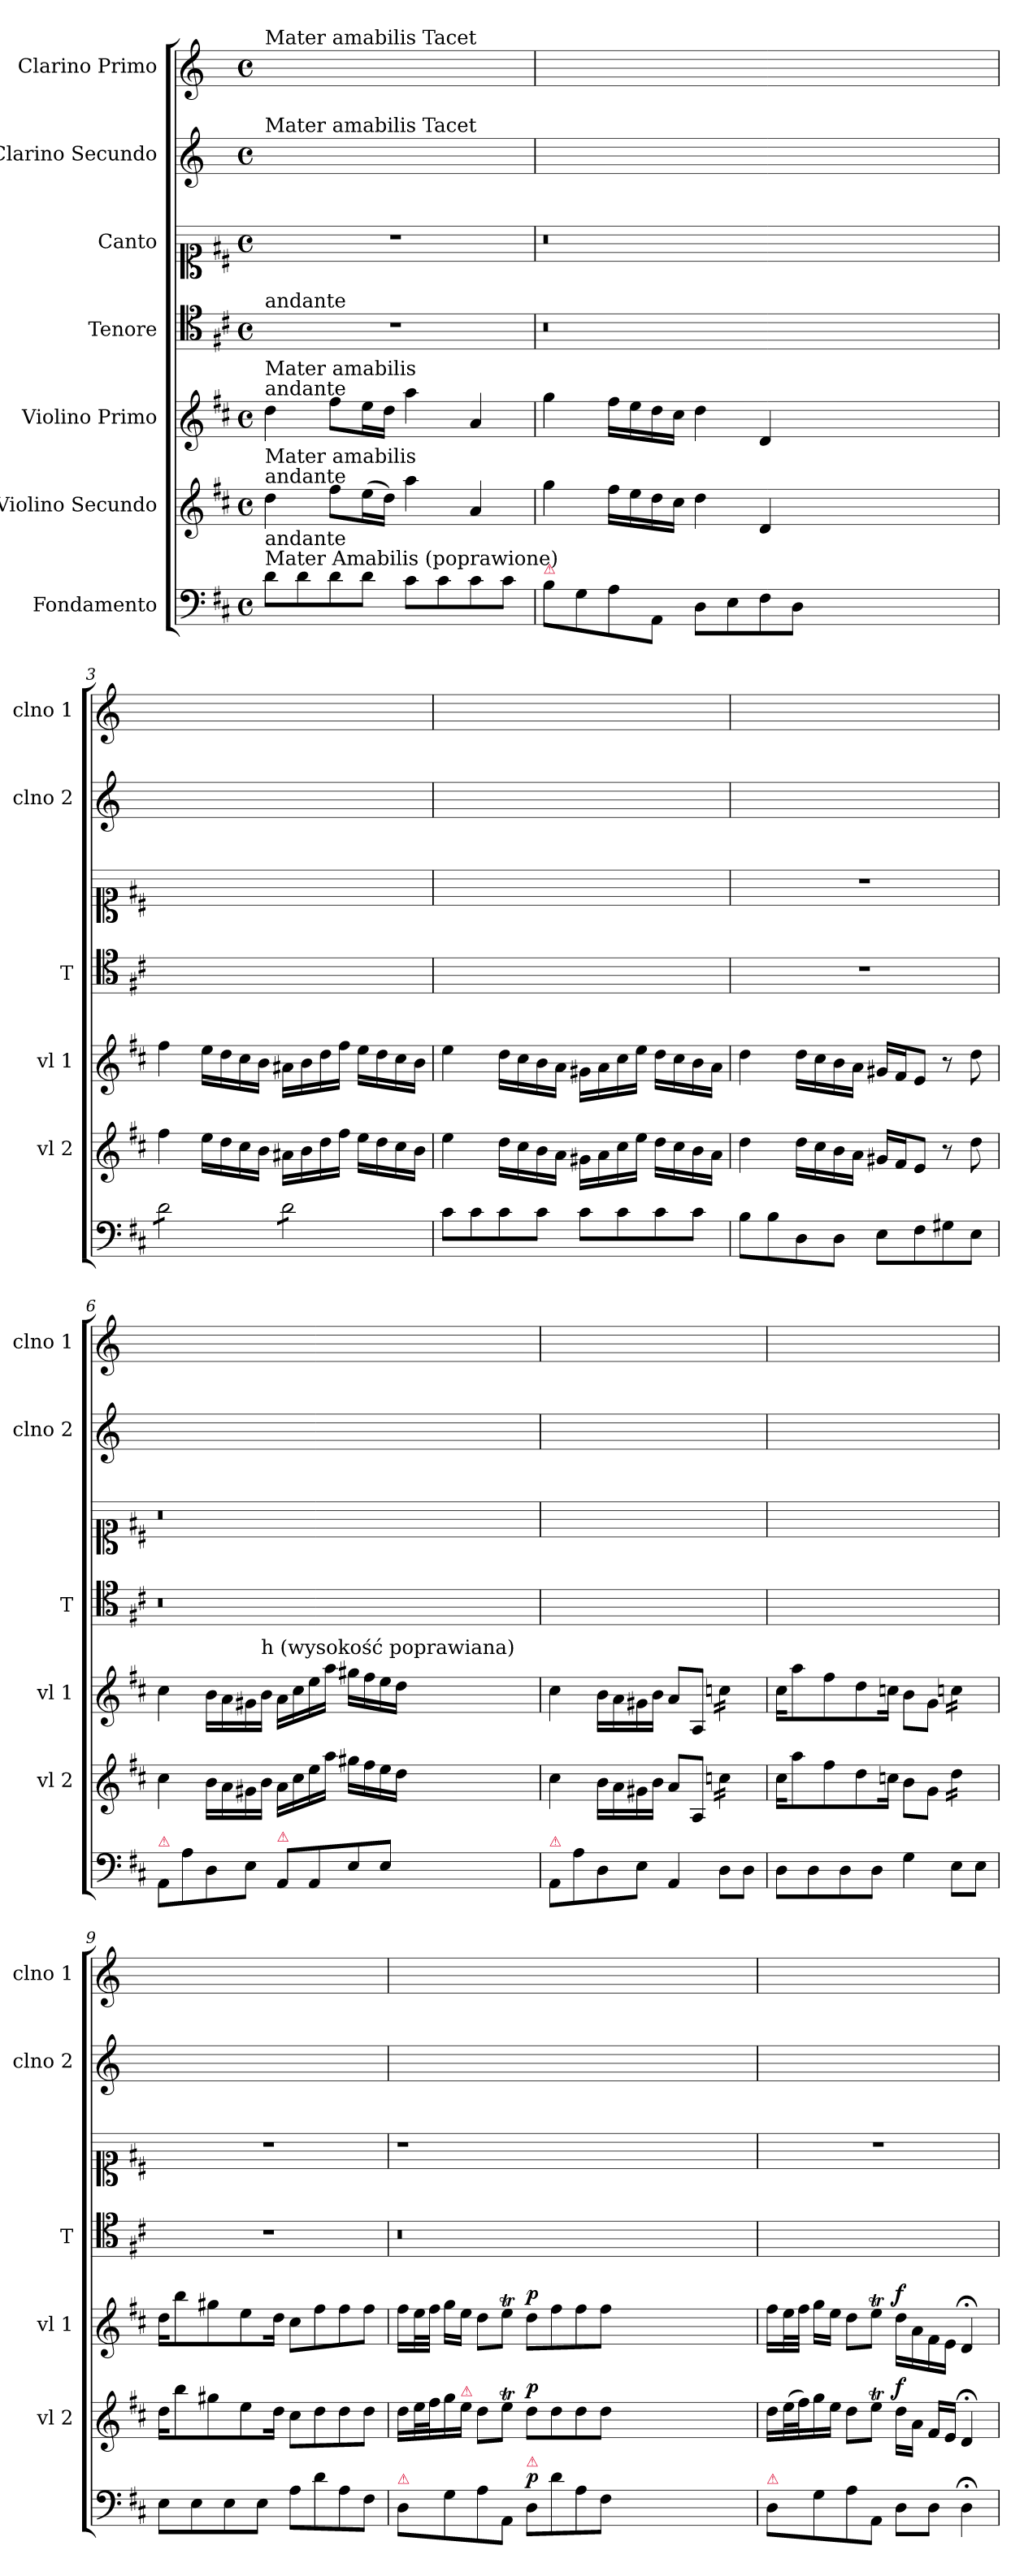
**kern	**dynam	**kern	**dynam	**kern	**dynam	**kern	**kern	**kern	**kern
*part7	*part7	*part6	*part6	*part5	*part5	*part4	*part3	*part2	*part1
*staff7	*staff7	*staff6	*staff6	*staff5	*staff5	*staff4	*staff3	*staff2	*staff1
*I"Fondamento	*	*I"Violino Secundo	*	*I"Violino Primo	*	*I"Tenore	*I"Canto	*I"Clarino Secundo	*I"Clarino Primo
*	*	*I'vl 2	*	*I'vl 1	*	*I'T	*	*I'clno 2	*I'clno 1
*clefF4	*	*clefG2	*	*clefG2	*	*clefC4	*clefC1	*clefG2	*clefG2
*	*	*	*	*	*	*	*	*ITrd-1c-2	*ITrd-1c-2
*k[f#c#]	*	*k[f#c#]	*	*k[f#c#]	*	*k[f#c#]	*k[f#c#]	*k[f#c#]	*k[f#c#]
*D:	*	*D:	*	*D:	*	*D:	*D:	*D:	*D:
*M4/4	*	*M4/4	*	*M4/4	*	*M4/4	*M4/4	*M4/4	*M4/4
*met(c)	*	*met(c)	*	*met(c)	*	*met(c)	*met(c)	*met(c)	*met(c)
=1	=1	=1	=1	=1	=1	=1	=1	=1	=1
!	!	!	!	!	!	!	!	!	!LO:TX:a:t=Mater amabilis Tacet
!	!	!	!	!	!	!	!	!LO:TX:a:t=Mater amabilis Tacet	!
!	!	!	!	!	!	!LO:TX:a:t=andante	!	!	!
!	!	!	!	!LO:TX:a:t=andante	!	!	!	!	!
!	!	!	!	!LO:TX:a:t=Mater amabilis	!	!	!	!	!
!	!	!LO:TX:a:t=andante	!	!	!	!	!	!	!
!	!	!LO:TX:a:t=Mater amabilis	!	!	!	!	!	!	!
!LO:TX:a:t=Mater Amabilis (poprawione)	!	!	!	!	!	!	!	!	!
!LO:TX:a:t=andante	!	!	!	!	!	!	!	!	!
8d\L	.	4dd\	.	4dd\	.	1r	1r	1ryy	1ryy
8d\	.	.	.	.	.	.	.	.	.
8d\	.	8ff#\L	.	8ff#\L	.	.	.	.	.
8d\J	.	(16ee\L	.	16ee\L	.	.	.	.	.
.	.	16dd\JJ)	.	16dd\JJ	.	.	.	.	.
8c#\L	.	4aa\	.	4aa\	.	.	.	.	.
8c#\	.	.	.	.	.	.	.	.	.
8c#\	.	4a/	.	4a/	.	.	.	.	.
8c#\J	.	.	.	.	.	.	.	.	.
=2	=2	=2	=2	=2	=2	=2	=2	=2	=2
!LO:TX:a:color=crimson:t=⚠	!	!	!	!	!	!	!	!	!
8B\L	.	4gg\	.	4gg\	.	0.r	0.r	1ryy	1ryy
8G\	.	.	.	.	.	.	.	.	.
8A\	.	16ff#\LL	.	16ff#\LL	.	.	.	.	.
.	.	16ee\	.	16ee\	.	.	.	.	.
8AA/J	.	16dd\	.	16dd\	.	.	.	.	.
.	.	16cc#\JJ	.	16cc#\JJ	.	.	.	.	.
8D\L	.	4dd\	.	4dd\	.	.	.	.	.
8E\	.	.	.	.	.	.	.	.	.
8F#\	.	4d/	.	4d/	.	.	.	.	.
8D\J	.	.	.	.	.	.	.	.	.
0ryy	.	0ryy	.	0ryy	.	.	.	0ryy	0ryy
=3	=3	=3	=3	=3	=3	=3	=3	=3	=3
*tremolo	*	*	*	*	*	*	*	*	*
8d\L	.	4ff#\	.	4ff#\	.	1ryy	1ryy	1ryy	1ryy
8d\	.	.	.	.	.	.	.	.	.
8d\	.	16ee\LL	.	16ee\LL	.	.	.	.	.
.	.	16dd\	.	16dd\	.	.	.	.	.
8d\J	.	16cc#\	.	16cc#\	.	.	.	.	.
.	.	16b\JJ	.	16b\JJ	.	.	.	.	.
8d\L	.	16a#X\LL	.	16a#X\LL	.	.	.	.	.
.	.	16b\	.	16b\	.	.	.	.	.
8d\	.	16dd\	.	16dd\	.	.	.	.	.
.	.	16ff#\JJ	.	16ff#\JJ	.	.	.	.	.
8d\	.	16ee\LL	.	16ee\LL	.	.	.	.	.
.	.	16dd\	.	16dd\	.	.	.	.	.
8d\J	.	16cc#\	.	16cc#\	.	.	.	.	.
*Xtremolo	*	*	*	*	*	*	*	*	*
.	.	16b\JJ	.	16b\JJ	.	.	.	.	.
=4	=4	=4	=4	=4	=4	=4	=4	=4	=4
8c#\L	.	4ee\	.	4ee\	.	1ryy	1ryy	1ryy	1ryy
8c#\	.	.	.	.	.	.	.	.	.
8c#\	.	16dd\LL	.	16dd\LL	.	.	.	.	.
.	.	16cc#\	.	16cc#\	.	.	.	.	.
8c#\J	.	16b\	.	16b\	.	.	.	.	.
.	.	16a\JJ	.	16a\JJ	.	.	.	.	.
8c#\L	.	16g#X\LL	.	16g#X\LL	.	.	.	.	.
.	.	16a\	.	16a\	.	.	.	.	.
8c#\	.	16cc#\	.	16cc#\	.	.	.	.	.
.	.	16ee\JJ	.	16ee\JJ	.	.	.	.	.
8c#\	.	16dd\LL	.	16dd\LL	.	.	.	.	.
.	.	16cc#\	.	16cc#\	.	.	.	.	.
8c#\J	.	16b\	.	16b\	.	.	.	.	.
.	.	16a\JJ	.	16a\JJ	.	.	.	.	.
=5	=5	=5	=5	=5	=5	=5	=5	=5	=5
8B\L	.	4dd\	.	4dd\	.	1r	1r	1ryy	1ryy
8B\	.	.	.	.	.	.	.	.	.
8D\	.	16dd\LL	.	16dd\LL	.	.	.	.	.
.	.	16cc#\	.	16cc#\	.	.	.	.	.
8D\J	.	16b\	.	16b\	.	.	.	.	.
.	.	16a\JJ	.	16a\JJ	.	.	.	.	.
8E\L	.	16g#X/LL	.	16g#X/LL	.	.	.	.	.
.	.	16f#/J	.	16f#/J	.	.	.	.	.
8F#\	.	8e/J	.	8e/J	.	.	.	.	.
8G#X\	.	8r	.	8r	.	.	.	.	.
8E\J	.	8dd\	.	8dd\	.	.	.	.	.
=6	=6	=6	=6	=6	=6	=6	=6	=6	=6
!LO:TX:a:color=crimson:t=⚠	!	!	!	!	!	!	!	!	!
8AA/L	.	4cc#\	.	4cc#\	.	0.r	0.r	1ryy	1ryy
8A\	.	.	.	.	.	.	.	.	.
8D\	.	16b\LL	.	16b\LL	.	.	.	.	.
.	.	16a\	.	16a\	.	.	.	.	.
8E\J	.	16g#X\	.	16g#X\	.	.	.	.	.
!	!	!	!	!LO:TX:a:t=h (wysokość poprawiana)	!	!	!	!	!
.	.	16b\JJ	.	16b\JJ	.	.	.	.	.
!LO:TX:a:color=crimson:t=⚠	!	!	!	!	!	!	!	!	!
8AA/L	.	16a\LL	.	16a\LL	.	.	.	.	.
.	.	16cc#\	.	16cc#\	.	.	.	.	.
8AA/	.	16ee\	.	16ee\	.	.	.	.	.
.	.	16aa\JJ	.	16aa\JJ	.	.	.	.	.
8E\	.	16gg#X\LL	.	16gg#X\LL	.	.	.	.	.
.	.	16ff#\	.	16ff#\	.	.	.	.	.
8E\J	.	16ee\	.	16ee\	.	.	.	.	.
.	.	16dd\JJ	.	16dd\JJ	.	.	.	.	.
0ryy	.	0ryy	.	0ryy	.	.	.	0ryy	0ryy
=7	=7	=7	=7	=7	=7	=7	=7	=7	=7
!LO:TX:a:color=crimson:t=⚠	!	!	!	!	!	!	!	!	!
8AA/L	.	4cc#\	.	4cc#\	.	1ryy	1ryy	1ryy	1ryy
8A\	.	.	.	.	.	.	.	.	.
8D\	.	16b\LL	.	16b\LL	.	.	.	.	.
.	.	16a\	.	16a\	.	.	.	.	.
8E\J	.	16g#X\	.	16g#X\	.	.	.	.	.
.	.	16b\JJ	.	16b\JJ	.	.	.	.	.
4AA/	.	8a/L	.	8a/L	.	.	.	.	.
.	.	8A/J	.	8A/J	.	.	.	.	.
!	!	!	!	!LO:TX:a:color=crimson:t=⚠	!	!	!	!	!
*	*	*tremolo	*	*	*	*	*	*	*
*	*	*	*	*tremolo	*	*	*	*	*
8D\L	.	16ccn\LL	.	16ccn\LL	.	.	.	.	.
.	.	16ccn\	.	16ccn\	.	.	.	.	.
8D\J	.	16ccn\	.	16ccn\	.	.	.	.	.
.	.	16ccn\JJ	.	16ccn\JJ	.	.	.	.	.
*	*	*	*	*Xtremolo	*	*	*	*	*
*	*	*Xtremolo	*	*	*	*	*	*	*
=8	=8	=8	=8	=8	=8	=8	=8	=8	=8
8D\L	.	16cc#\KL	.	16cc#\KL	.	1ryy	1ryy	1ryy	1ryy
.	.	8aa\	.	8aa\	.	.	.	.	.
8D\	.	.	.	.	.	.	.	.	.
.	.	8ff#\	.	8ff#\	.	.	.	.	.
8D\	.	.	.	.	.	.	.	.	.
.	.	8dd\	.	8dd\	.	.	.	.	.
8D\J	.	.	.	.	.	.	.	.	.
.	.	16ccn\Jk	.	16ccn\Jk	.	.	.	.	.
4G\	.	8b\L	.	8b\L	.	.	.	.	.
.	.	8g\J	.	8g\J	.	.	.	.	.
*	*	*tremolo	*	*	*	*	*	*	*
*	*	*	*	*tremolo	*	*	*	*	*
8E\L	.	16dd\LL	.	16ccn\LL	.	.	.	.	.
.	.	16dd\	.	16ccn\	.	.	.	.	.
8E\J	.	16dd\	.	16ccn\	.	.	.	.	.
.	.	16dd\JJ	.	16ccn\JJ	.	.	.	.	.
*	*	*	*	*Xtremolo	*	*	*	*	*
*	*	*Xtremolo	*	*	*	*	*	*	*
=9	=9	=9	=9	=9	=9	=9	=9	=9	=9
8E\L	.	16dd\KL	.	16dd\KL	.	1r	1r	1ryy	1ryy
.	.	8bb\	.	8bb\	.	.	.	.	.
8E\	.	.	.	.	.	.	.	.	.
.	.	8gg#X\	.	8gg#X\	.	.	.	.	.
8E\	.	.	.	.	.	.	.	.	.
.	.	8ee\	.	8ee\	.	.	.	.	.
8E\J	.	.	.	.	.	.	.	.	.
.	.	16dd\Jk	.	16dd\Jk	.	.	.	.	.
8A\L	.	8cc#\L	.	8cc#\L	.	.	.	.	.
8d\	.	8dd\	.	8ff#\	.	.	.	.	.
8A\	.	8dd\	.	8ff#\	.	.	.	.	.
8F#\J	.	8dd\J	.	8ff#\J	.	.	.	.	.
=10	=10	=10	=10	=10	=10	=10	=10	=10	=10
!LO:TX:a:color=crimson:t=⚠	!	!	!	!	!	!	!	!	!
8D\L	.	16dd\LL	.	16ff#\LL	.	0.r	1r	1ryy	1ryy
.	.	32ee\L	.	32ee\L	.	.	.	.	.
.	.	32ff#\J	.	32ff#\JJJ	.	.	.	.	.
8G\	.	16gg\	.	16gg\LL	.	.	.	.	.
!	!	!LO:TX:a:color=crimson:t=⚠	!	!	!	!	!	!	!
.	.	16ee\JJ	.	16ee\JJ	.	.	.	.	.
8A\	.	8dd\L	.	8dd\L	.	.	.	.	.
8AA/J	.	8eeT\J	.	8eeT\J	.	.	.	.	.
!LO:TX:a:color=crimson:t=⚠	!	!	!	!	!	!	!	!	!
!	!LO:DY:a	!	!LO:DY:a	!	!LO:DY:a	!	!	!	!
8D/L	p	8dd\L	p	8dd\L	p	.	.	.	.
8d\	.	8dd\	.	8ff#\	.	.	.	.	.
8A\	.	8dd\	.	8ff#\	.	.	.	.	.
8F#\J	.	8dd\J	.	8ff#\J	.	.	.	.	.
0ryy	.	0ryy	.	0ryy	.	.	0ryy	0ryy	0ryy
=11	=11	=11	=11	=11	=11	=11	=11	=11	=11
!LO:TX:a:color=crimson:t=⚠	!	!	!	!	!	!	!	!	!
8D\L	.	16dd\LL	.	16ff#\LL	.	1ryy	1r	1ryy	1ryy
.	.	(32ee\L	.	32ee\L	.	.	.	.	.
.	.	32ff#\J)	.	32ff#\JJJ	.	.	.	.	.
8G\	.	16gg\	.	16gg\LL	.	.	.	.	.
.	.	16ee\JJ	.	16ee\JJ	.	.	.	.	.
8A\	.	8dd\L	.	8dd\L	.	.	.	.	.
8AA/J	.	8eeT\J	.	8eeT\J	.	.	.	.	.
!	!	!	!LO:DY:a	!	!LO:DY:a	!	!	!	!
8D\L	.	16dd\LL	f	16dd\LL	f	.	.	.	.
.	.	16a\JJ	.	16a\	.	.	.	.	.
8D\J	.	16f#/LL	.	16f#\	.	.	.	.	.
.	.	16e/JJ	.	16e\JJ	.	.	.	.	.
4D;<\	.	4d;</	.	4d;</	.	.	.	.	.
=	=	=	=	=	=	=	=	=	=
*-	*-	*-	*-	*-	*-	*-	*-	*-	*-
